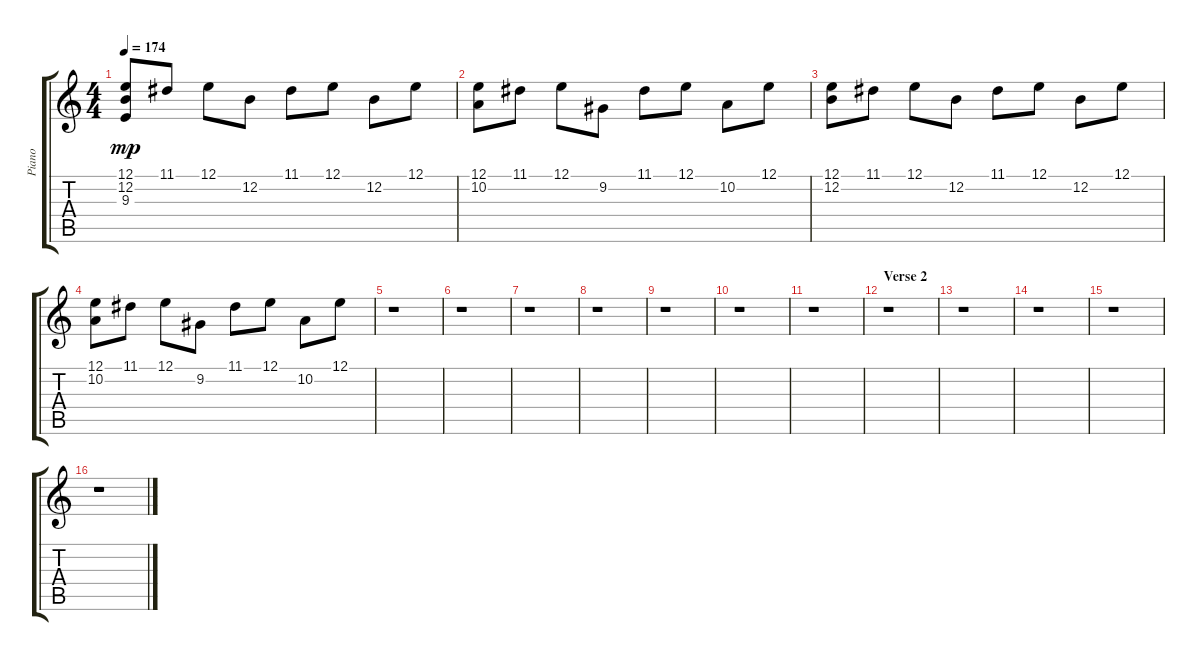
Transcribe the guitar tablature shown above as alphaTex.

\track ("Piano" "Piano") {instrument acousticgrandpiano}
\staff {score tabs}
\tuning (E4 B3 G3 D3 A2 E2) {hide}
\ts (4 4)
\tempo 174
\clef g2
\ks c
(12.1 12.2 9.3).8{dy mp} 11.1.8 12.1.8 12.2.8 11.1.8 12.1.8 12.2.8 12.1.8 |
(12.1 10.2).8 11.1.8 12.1.8 9.2.8 11.1.8 12.1.8 10.2.8 12.1.8 |
(12.1 12.2).8 11.1.8 12.1.8 12.2.8 11.1.8 12.1.8 12.2.8 12.1.8 |
(12.1 10.2).8 11.1.8 12.1.8 9.2.8 11.1.8 12.1.8 10.2.8 12.1.8 |
r.1 |
r.1 |
r.1 |
r.1 |
r.1 |
r.1 |
r.1 |
\section ("" "Verse 2")
r.1 |
r.1 |
r.1 |
r.1 |
r.1
